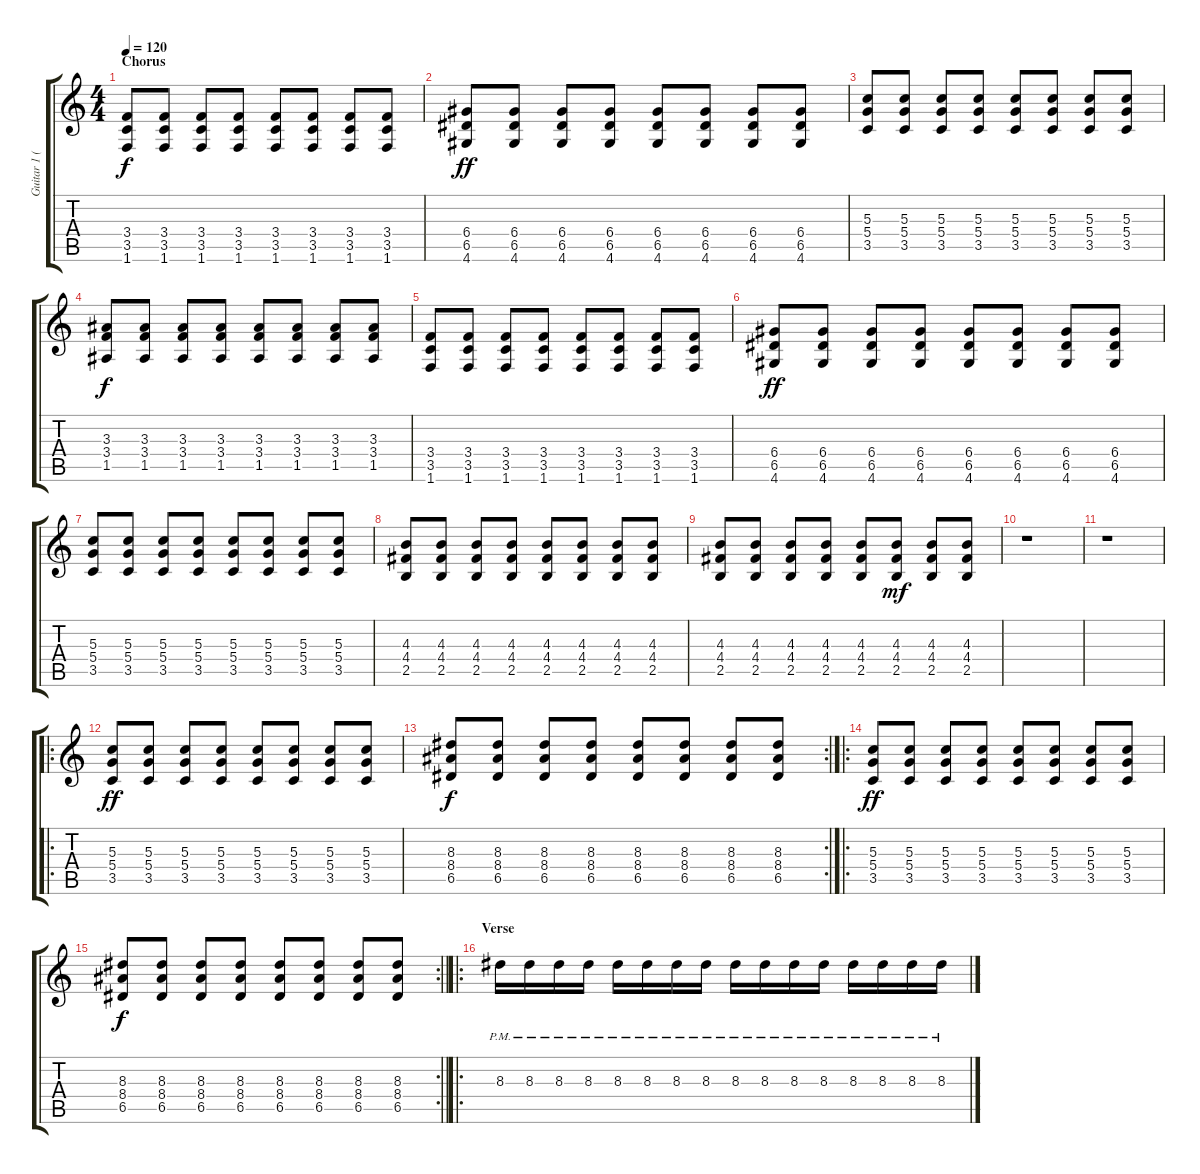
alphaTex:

\track ("Guitar 1 (R)" "Guitar 1 (") {instrument overdrivenguitar}
\staff {score tabs}
\tuning (E4 B3 G3 D3 A2 E2) {hide}
\ts (4 4)
\section ("" "Chorus")
\tempo 120
\clef g2
\ks c
(3.4 3.5 1.6).8{dy f volume 12} (3.4 3.5 1.6).8 (3.4 3.5 1.6).8 (3.4 3.5 1.6).8 (3.4 3.5 1.6).8 (3.4 3.5 1.6).8 (3.4 3.5 1.6).8 (3.4 3.5 1.6).8 |
(6.4 6.5 4.6).8{dy ff} (6.4 6.5 4.6).8 (6.4 6.5 4.6).8 (6.4 6.5 4.6).8 (6.4 6.5 4.6).8 (6.4 6.5 4.6).8 (6.4 6.5 4.6).8 (6.4 6.5 4.6).8 |
(5.3 5.4 3.5).8 (5.3 5.4 3.5).8 (5.3 5.4 3.5).8 (5.3 5.4 3.5).8 (5.3 5.4 3.5).8 (5.3 5.4 3.5).8 (5.3 5.4 3.5).8 (5.3 5.4 3.5).8 |
(3.3 3.4 1.5).8{dy f} (3.3 3.4 1.5).8 (3.3 3.4 1.5).8 (3.3 3.4 1.5).8 (3.3 3.4 1.5).8 (3.3 3.4 1.5).8 (3.3 3.4 1.5).8 (3.3 3.4 1.5).8 |
(3.4 3.5 1.6).8 (3.4 3.5 1.6).8 (3.4 3.5 1.6).8 (3.4 3.5 1.6).8 (3.4 3.5 1.6).8 (3.4 3.5 1.6).8 (3.4 3.5 1.6).8 (3.4 3.5 1.6).8 |
(6.4 6.5 4.6).8{dy ff} (6.4 6.5 4.6).8 (6.4 6.5 4.6).8 (6.4 6.5 4.6).8 (6.4 6.5 4.6).8 (6.4 6.5 4.6).8 (6.4 6.5 4.6).8 (6.4 6.5 4.6).8 |
(5.3 5.4 3.5).8 (5.3 5.4 3.5).8 (5.3 5.4 3.5).8 (5.3 5.4 3.5).8 (5.3 5.4 3.5).8 (5.3 5.4 3.5).8 (5.3 5.4 3.5).8 (5.3 5.4 3.5).8 |
(4.3 4.4 2.5).8 (4.3 4.4 2.5).8 (4.3 4.4 2.5).8 (4.3 4.4 2.5).8 (4.3 4.4 2.5).8 (4.3 4.4 2.5).8 (4.3 4.4 2.5).8 (4.3 4.4 2.5).8 |
(4.3 4.4 2.5).8 (4.3 4.4 2.5).8 (4.3 4.4 2.5).8 (4.3 4.4 2.5).8 (4.3 4.4 2.5).8 (4.3 4.4 2.5).8{dy mf} (4.3 4.4 2.5).8 (4.3 4.4 2.5).8 |
r.1 |
r.1 |
\ro
(5.3 5.4 3.5).8{dy ff volume 16} (5.3 5.4 3.5).8 (5.3 5.4 3.5).8 (5.3 5.4 3.5).8 (5.3 5.4 3.5).8 (5.3 5.4 3.5).8 (5.3 5.4 3.5).8 (5.3 5.4 3.5).8 |
\rc 2
(8.3 8.4 6.5).8{dy f} (8.3 8.4 6.5).8 (8.3 8.4 6.5).8 (8.3 8.4 6.5).8 (8.3 8.4 6.5).8 (8.3 8.4 6.5).8 (8.3 8.4 6.5).8 (8.3 8.4 6.5).8 |
\ro
(5.3 5.4 3.5).8{dy ff} (5.3 5.4 3.5).8 (5.3 5.4 3.5).8 (5.3 5.4 3.5).8 (5.3 5.4 3.5).8 (5.3 5.4 3.5).8 (5.3 5.4 3.5).8 (5.3 5.4 3.5).8 |
\rc 2
\barLineRight lightlight
(8.3 8.4 6.5).8{dy f} (8.3 8.4 6.5).8 (8.3 8.4 6.5).8 (8.3 8.4 6.5).8 (8.3 8.4 6.5).8 (8.3 8.4 6.5).8 (8.3 8.4 6.5).8 (8.3 8.4 6.5).8 |
\ro
\section ("" "Verse")
8.3{pm}.16{volume 6} 8.3{pm}.16 8.3{pm}.16 8.3{pm}.16 8.3{pm}.16 8.3{pm}.16 8.3{pm}.16 8.3{pm}.16 8.3{pm}.16 8.3{pm}.16 8.3{pm}.16 8.3{pm}.16 8.3{pm}.16 8.3{pm}.16 8.3{pm}.16 8.3{pm}.16
